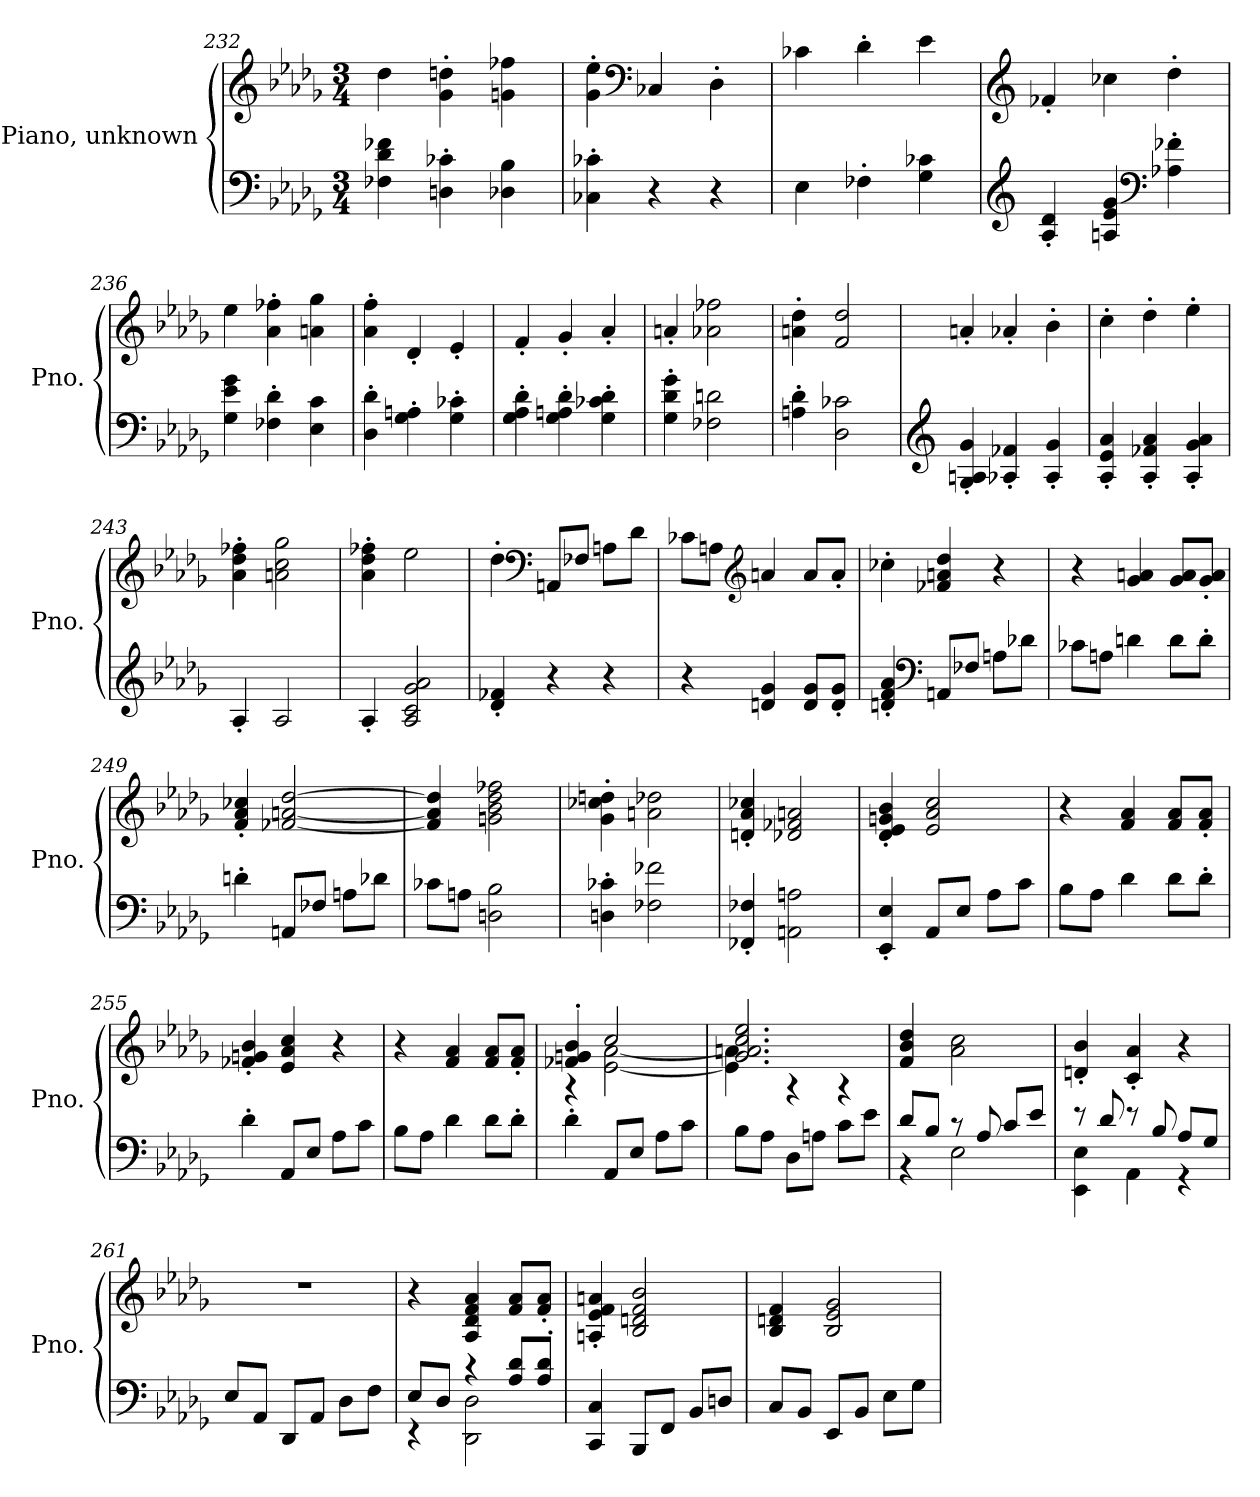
**kern	**kern
*part1	*part1
*staff2	*staff1
*I"Piano, unknown	*
*I'Pno.	*
*clefF4	*clefG2
*k[b-e-a-d-g-]	*k[b-e-a-d-g-]
*M3/4	*M3/4
=232	=232
4F-X\ 4d-\ 4f-X\	4dd-\
4Dn\' 4c-X\'	4g-\' 4ddn\'
4D-X\ 4B-\	4gn\ 4ff-X\
!!LO:LB:g=z
=233	=233
4C-X\' 4c-X\'	4g-\' 4ee-\'
*	*clefF4
4r	4C-X/
4r	4D-'\
=234	=234
4E-\	4c-X\
4F-X'\	4d-'\
4G-\ 4c-X\	4e-\
=235	=235
*clefG2	*clefG2
4A-/' 4d-/'	4f-X'/
4An/ 4e-/ 4g-/	4cc-X\
*clefF4	*
4A-X\' 4f-X\'	4dd-'\
=236	=236
4G-\ 4e-\ 4g-\	4ee-\
4F-X\' 4d-\'	4a-\' 4ff-X\'
4E-\ 4c\	4an\ 4gg-\
=237	=237
4D-\' 4d-\'	4a-\' 4ff\'
4G-\' 4An\'	4d-'/
4G-\' 4c-X\'	4e-'/
=238	=238
4G-\' 4A-\' 4d-\'	4f'/
4G-\' 4An\' 4d-\'	4g-'/
4G-\' 4c-X\' 4d-\'	4a-'/
!!LO:LB:g=z
=239	=239
4G-\' 4d-\' 4g-\'	4an'/
2F-X\ 2dn\	2a-X\ 2ff-X\
=240	=240
4An\' 4d-\'	4an\' 4dd-\'
2D-\ 2c-X\	2f/ 2dd-/
=241	=241
*clefG2	*
4G-/' 4An/' 4g-/'	4an'/
4A-X/' 4f-X/'	4a-X'/
4A-/' 4g-/'	4b-'\
=242	=242
4A-/' 4e-/' 4a-/'	4cc'\
4A-/' 4f-X/' 4a-/'	4dd-'\
4A-/' 4g-/' 4a-/'	4ee-'\
=243	=243
4A-'/	4a-\' 4dd-\' 4ff-X\'
2A-/	2an\ 2cc\ 2gg-\
=244	=244
4A-'/	4a-\' 4dd-\' 4ff-X\'
2A-/ 2c/ 2g-/ 2a-/	2ee-\
=245	=245
4d-/' 4f-X/'	4dd-'\
*	*clefF4
4r	8AAn/L
.	8F-X/J
4r	8An\L
.	8d-\J
!!LO:LB:g=z
=246	=246
4r	8c-X\L
.	8An\J
*	*clefG2
4dn/ 4g-/	4an/
8d/ 8g-/L	8a/L
8d/' 8g-/'J	8a'/J
=247	=247
4dn/' 4f/' 4a-/'	4cc-X'\
*clefF4	*
8AAn/L	4f-X/ 4an/ 4dd-/
8F-X/J	.
8An\L	4r
8d-X\J	.
=248	=248
8c-X\L	4r
8An\J	.
4dn\	4g-/ 4an/
8d\L	8g-/ 8a/L
8d'\J	8g-/' 8a/'J
=249	=249
4dn'\	4f/' 4a-/' 4cc-X/'
8AAn/L	[2f-X/ [2an/ [2dd-/
8F-X/J	.
8An\L	.
8d-X\J	.
!!LO:LB:g=z
=250	=250
8c-X\L	4f-/] 4a/] 4dd-/]
8An\J	.
2Dn\ 2B-\	2gn\ 2b-\ 2dd-\ 2ff-X\
=251	=251
4Dn\' 4c-X\'	4g-\' 4cc-X\' 4ddn\'
2F-X\ 2f-X\	2an\ 2dd-X\
=252	=252
4FF-X/' 4F-X/'	4dn/' 4a-/' 4cc-X/'
2AAn\ 2An\	2d-X/ 2f-X/ 2an/
=253	=253
4EE-/' 4E-/'	4d-/' 4e-/' 4gn/' 4b-/'
8AA-/L	2e-/ 2a-/ 2cc/
8E-/J	.
8A-\L	.
8c\J	.
=254	=254
8B-\L	4r
8A-\J	.
4d-\	4f/ 4a-/
8d-\L	8f/ 8a-/L
8d-'\J	8f/' 8a-/'J
=255	=255
4d-'\	4f-X/' 4gn/' 4b-/'
8AA-/L	4e-/ 4a-/ 4cc/
8E-/J	.
8A-\L	4r
8c\J	.
=256	=256
8B-\L	4r
8A-\J	.
4d-\	4f/ 4a-/
8d-\L	8f/ 8a-/L
8d-'\J	8f/' 8a-/'J
!!LO:LB:g=z
=257	=257
*	*^
4d-'\	4f-X/' 4gn/' 4b-/'	4r
8AA-/L	2cc/	[2e-\ [2a-\
8E-/J	.	.
8A-\L	.	.
8c\J	.	.
=258	=258	=258
8B-\L	2.g-/ 2.an/ 2.cc/ 2.ee-/	4e-\] 4a-\]
8A-\J	.	.
8D-\L	.	4r
8An\J	.	.
8c\L	.	4r
8e-\J	.	.
*	*v	*v
=259	=259
*^	*
8d-/L	4r	4f/ 4b-/ 4dd-/
8B-/J	.	.
8r	2E-\	2a-\ 2cc\
8A-/	.	.
8c/L	.	.
8e-/J	.	.
=260	=260	=260
8r	4EE-\ 4E-\	4dn/' 4b-/'
8d-/	.	.
8r	4AA-\	4c/' 4a-/'
8B-/	.	.
8A-/L	4r	4r
8G-/J	.	.
*v	*v	*
=261	=261
8E-/L	2.r
8AA-/J	.
8DD-/L	.
8AA-/J	.
8D-\L	.
8F\J	.
!!LO:PB:g=z
=262	=262
*^	*
8E-/L	4r	4r
8D-/J	.	.
4r	2DD-\ 2D-\	4A-/ 4d-/ 4f/ 4a-/
8A-/ 8d-/L	.	8f/ 8a-/L
8A-/' 8d-/'J	.	8f/' 8a-/'J
*v	*v	*
=263	=263
4CC/ 4C/	4An/' 4e-/' 4f/' 4an/'
8BBB-/L	2B-/ 2dn/ 2f/ 2b-/
8FF/J	.
8BB-/L	.
8Dn/J	.
=264	=264
8C/L	4B-/ 4dn/ 4f/
8BB-/J	.
8EE-/L	2B-/ 2e-/ 2g-/
8BB-/J	.
8E-\L	.
8G-\J	.
=	=
*-	*-
